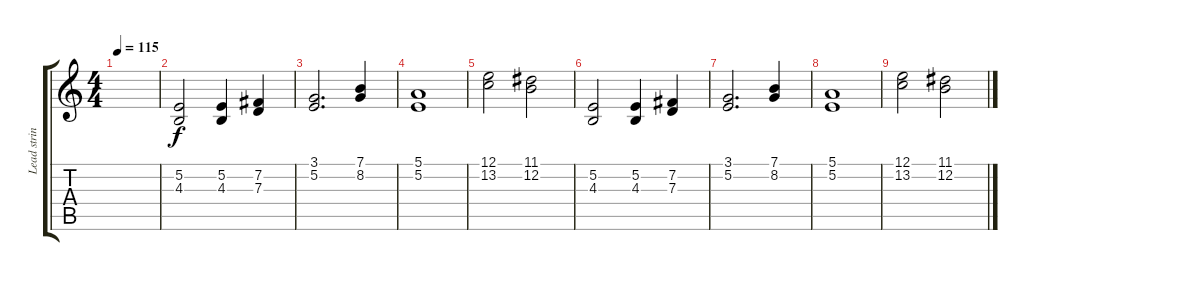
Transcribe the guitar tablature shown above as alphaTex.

\track ("Lead string" "Lead strin") {instrument stringensemble1}
\staff {score tabs}
\tuning (E4 B3 G3 D3 A2 E2) {hide}
\ts (4 4)
\tempo 115
\clef g2
\ks c
|
(5.2 4.3).2 (5.2 4.3).4 (7.2 7.3).4 |
(3.1 5.2).2{d} (7.1 8.2).4 |
(5.1 5.2).1 |
(12.1 13.2).2 (11.1 12.2).2 |
(5.2 4.3).2 (5.2 4.3).4 (7.2 7.3).4 |
(3.1 5.2).2{d} (7.1 8.2).4 |
(5.1 5.2).1 |
(12.1 13.2).2 (11.1 12.2).2
